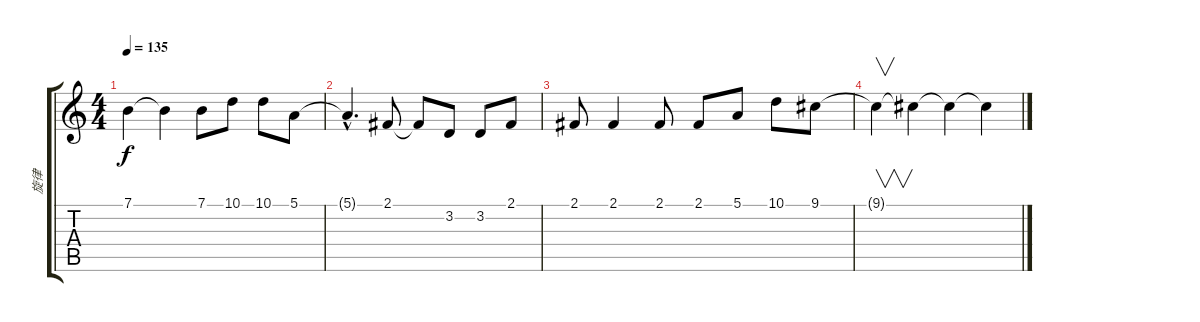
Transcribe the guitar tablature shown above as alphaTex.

\track ("旋律" "旋律") {instrument baritonesax}
\staff {score tabs}
\tuning (E4 B3 G3 D3 A2 E2) {hide}
\ts (4 4)
\tempo 135
\clef g2
\ks c
7.1{t}.4{dy f} 7.1{t}.4 7.1.8 10.1.8 10.1.8 5.1.8 |
5.1{hac t}.4{d} 2.1.8 2.1{t}.8 3.2.8 3.2.8 2.1.8 |
2.1.8 2.1.4 2.1.8 2.1.8 5.1.8 10.1.8 9.1.8 |
9.1{t}.4{v} 9.1{t}.4 9.1{t}.4 9.1{t}.4
